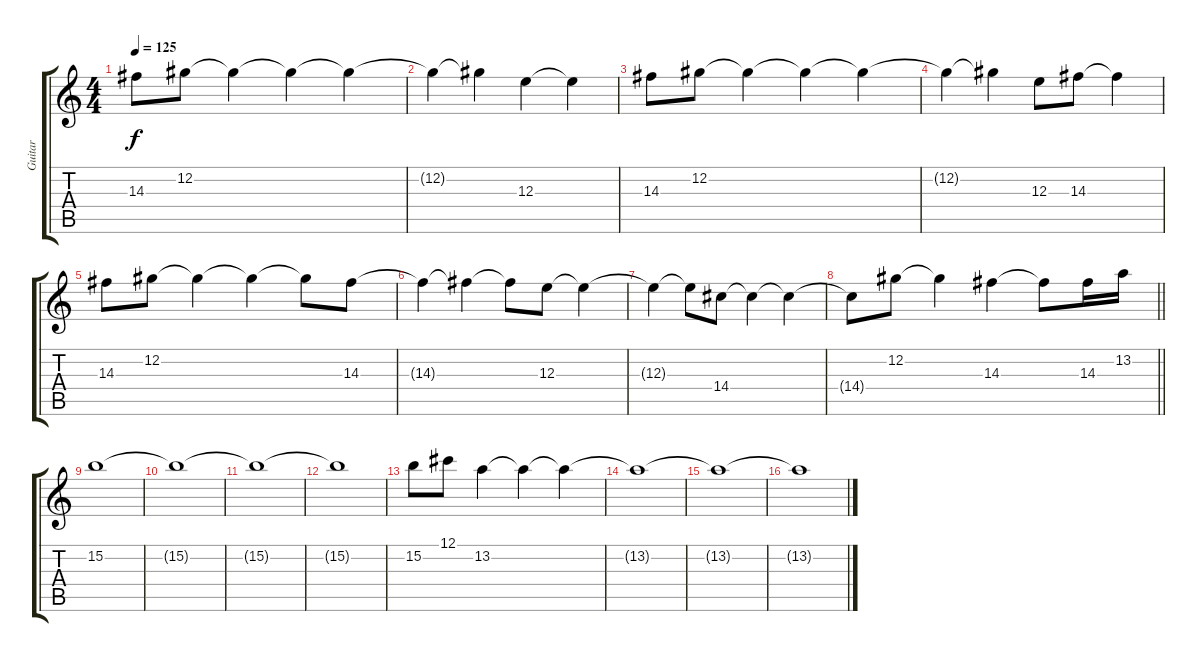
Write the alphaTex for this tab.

\track ("Guitar" "Guitar") {instrument overdrivenguitar}
\staff {score tabs}
\tuning (Db4 Ab3 E3 B2 Gb2 B1) {hide}
\ts (4 4)
\tempo 125
\clef g2
\ks c
14.3.8{dy f} 12.2.8 12.2{t}.4 12.2{t}.4 12.2{t}.4 |
12.2{t}.4 12.2{t}.4 12.3.4 12.3{t}.4 |
14.3.8 12.2.8 12.2{t}.4 12.2{t}.4 12.2{t}.4 |
12.2{t}.4 12.2{t}.4 12.3.8 14.3.8 14.3{t}.4 |
14.3.8 12.2.8 12.2{t}.4 12.2{t}.4 12.2{t}.8 14.3.8 |
14.3{t}.4 14.3{t}.4 14.3{t}.8 12.3.8 12.3{t}.4 |
12.3{t}.4 12.3{t}.8 14.4.8 14.4{t}.4 14.4{t}.4 |
\barLineRight lightlight
14.4{t}.8 12.2.8 12.2{t}.4 14.3.4 14.3{t}.8 14.3.16 13.2.16 |
\section ("" "")
15.2.1 |
15.2{t}.1 |
15.2{t}.1 |
15.2{t}.1 |
15.2.8 12.1.8 13.2.4 13.2{t}.4 13.2{t}.4 |
13.2{t}.1 |
13.2{t}.1 |
13.2{t}.1
